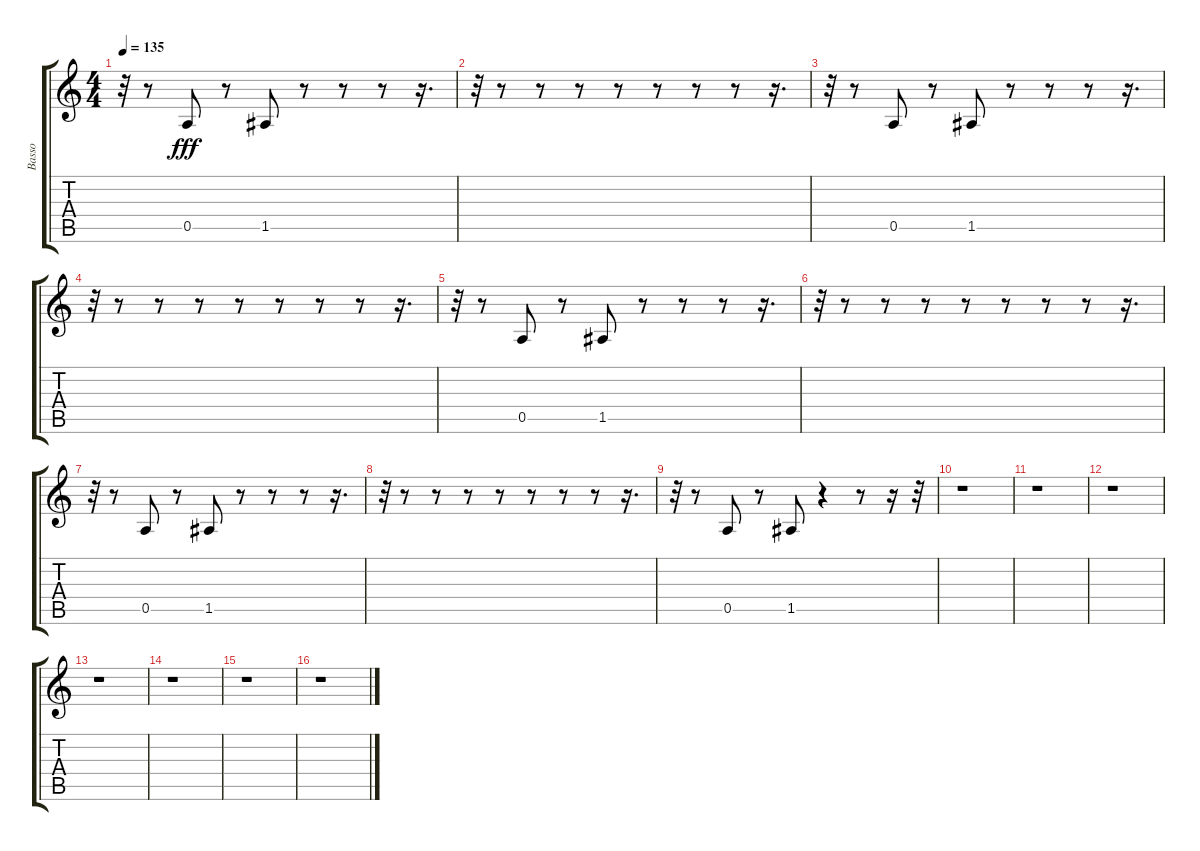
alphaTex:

\track ("Basso" "Basso") {instrument electricbassfinger}
\staff {score tabs}
\tuning (E4 B3 G3 D3 A2 E2) {hide}
\ts (4 4)
\tempo 135
\clef g2
\ks c
r.32{dy fff} r.8 0.5.8 r.8 1.5.8 r.8 r.8 r.8 r.16{d} |
r.32 r.8 r.8 r.8 r.8 r.8 r.8 r.8 r.16{d} |
r.32 r.8 0.5.8 r.8 1.5.8 r.8 r.8 r.8 r.16{d} |
r.32 r.8 r.8 r.8 r.8 r.8 r.8 r.8 r.16{d} |
r.32 r.8 0.5.8 r.8 1.5.8 r.8 r.8 r.8 r.16{d} |
r.32 r.8 r.8 r.8 r.8 r.8 r.8 r.8 r.16{d} |
r.32 r.8 0.5.8 r.8 1.5.8 r.8 r.8 r.8 r.16{d} |
r.32 r.8 r.8 r.8 r.8 r.8 r.8 r.8 r.16{d} |
r.32 r.8 0.5.8 r.8 1.5.8 r.4 r.8 r.16 r.32 |
r.1 |
r.1 |
r.1 |
r.1 |
r.1 |
r.1 |
r.1
